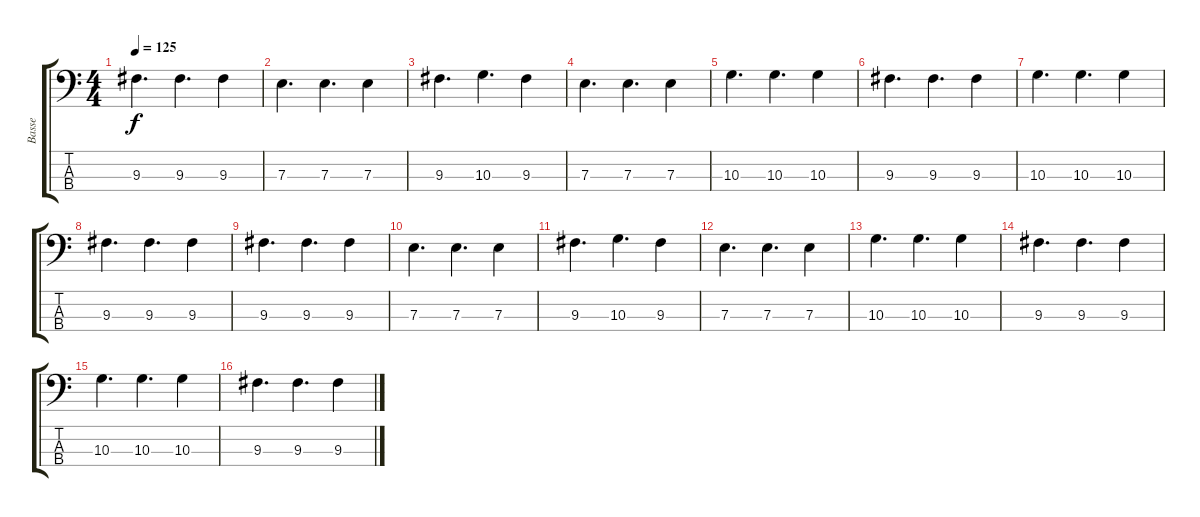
\track ("Basse" "Basse") {instrument electricbassfinger}
\staff {score tabs}
\tuning (G2 D2 A1 E1) {hide}
\ts (4 4)
\tempo 125
\clef f4
\ks c
9.3.4{d dy f} 9.3.4{d} 9.3.4 |
7.3.4{d} 7.3.4{d} 7.3.4 |
9.3.4{d} 10.3.4{d} 9.3.4 |
7.3.4{d} 7.3.4{d} 7.3.4 |
10.3.4{d} 10.3.4{d} 10.3.4 |
9.3.4{d} 9.3.4{d} 9.3.4 |
10.3.4{d} 10.3.4{d} 10.3.4 |
9.3.4{d} 9.3.4{d} 9.3.4 |
9.3.4{d} 9.3.4{d} 9.3.4 |
7.3.4{d} 7.3.4{d} 7.3.4 |
9.3.4{d} 10.3.4{d} 9.3.4 |
7.3.4{d} 7.3.4{d} 7.3.4 |
10.3.4{d} 10.3.4{d} 10.3.4 |
9.3.4{d} 9.3.4{d} 9.3.4 |
10.3.4{d} 10.3.4{d} 10.3.4 |
9.3.4{d} 9.3.4{d} 9.3.4
